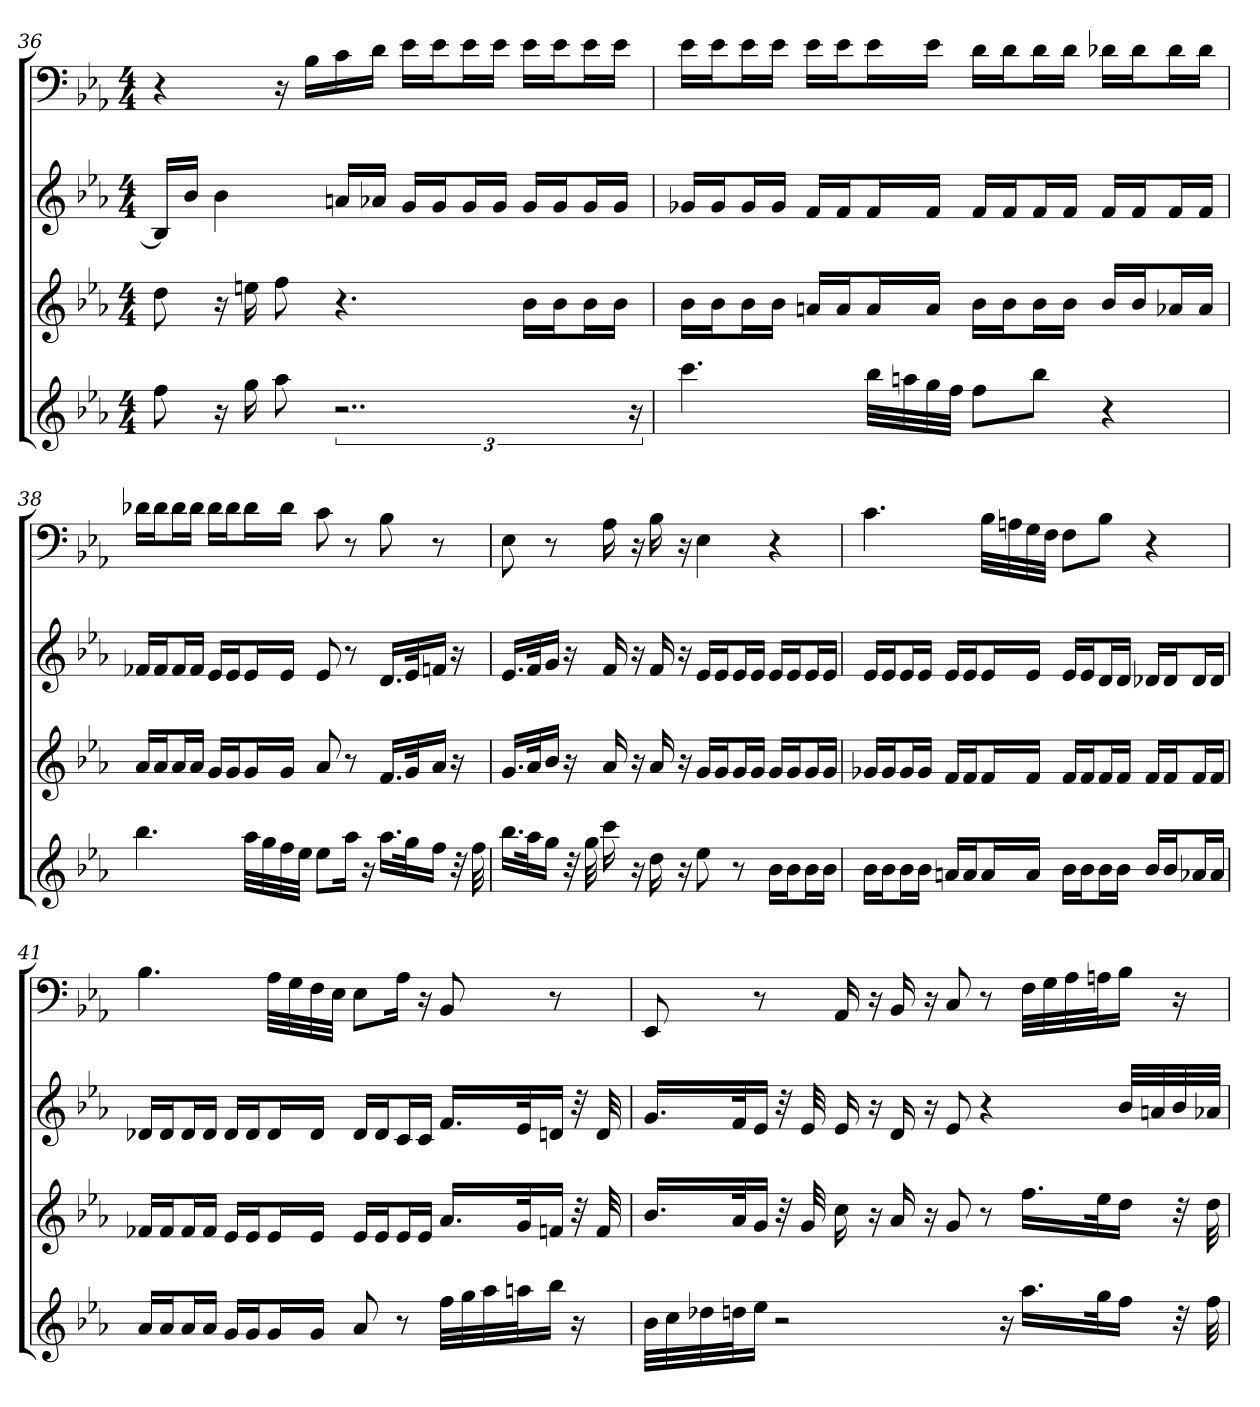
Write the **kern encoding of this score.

**kern	**kern	**kern	**kern
*part4	*part3	*part2	*part1
*staff4	*staff3	*staff2	*staff1
*k[b-e-a-]	*k[b-e-a-]	*k[b-e-a-]	*k[b-e-a-]
*E-:	*E-:	*E-:	*E-:
*M4/4	*M4/4	*M4/4	*M4/4
=36	=36	=36	=36
8ff	8dd	16B-LL]	4r
.	.	16b-JJ	.
16r	16r	4b-	.
16gg	16een	.	.
8aa-	8ff	.	16r
.	.	.	16B-LL
3..r	4.r	16anLL	16c
.	.	16a-XJJ	16dJJ
.	.	16gLL	16e-LL
.	.	16gJ	16e-J
.	.	16gL	16e-L
.	.	16gJJ	16e-JJ
.	16b-LL	16gLL	16e-LL
.	16b-J	16gJ	16e-J
.	16b-L	16gL	16e-L
.	16b-JJ	16gJJ	16e-JJ
24r	.	.	.
=37	=37	=37	=37
4.ccc	16b-LL	16g-XLL	16e-LL
.	16b-J	16g-J	16e-J
.	16b-L	16g-L	16e-L
.	16b-JJ	16g-JJ	16e-JJ
.	16anLL	16fLL	16e-LL
.	16aJ	16fJ	16e-J
32bb-LLL	16aL	16fL	16e-L
32aan	.	.	.
32gg	16aJJ	16fJJ	16e-JJ
32ffJJJ	.	.	.
8ffL	16b-LL	16fLL	16dLL
.	16b-J	16fJ	16dJ
8bb-J	16b-L	16fL	16dL
.	16b-JJ	16fJJ	16dJJ
4r	16b-LL	16fLL	16d-XLL
.	16b-J	16fJ	16d-J
.	16a-XL	16fL	16d-L
.	16a-JJ	16fJJ	16d-JJ
=38	=38	=38	=38
4.bb-	16a-LL	16f-XLL	16d-XLL
.	16a-J	16f-J	16d-J
.	16a-L	16f-L	16d-L
.	16a-JJ	16f-JJ	16d-JJ
.	16gLL	16e-LL	16d-LL
.	16gJ	16e-J	16d-J
32aa-LLL	16gL	16e-L	16d-L
32gg	.	.	.
32ff	16gJJ	16e-JJ	16d-JJ
32ee-JJJ	.	.	.
8ee-L	8a-	8e-	8c
16aa-Jk	8r	8r	8r
16r	.	.	.
16.aa-LL	16.fLL	16.dLL	8B-
32ggk	32gk	32e-k	.
16ffJJ	16a-JJ	16fnJJ	8r
32r	16r	16r	.
32ff	.	.	.
=39	=39	=39	=39
16.bb-LL	16.gLL	16.e-LL	8E-
32aa-k	32a-k	32fk	.
16ggJJ	16b-JJ	16gJJ	8r
32r	16r	16r	.
32gg	.	.	.
16ccc	16a-	16f	16A-
16r	16r	16r	16r
16dd	16a-	16f	16B-
16r	16r	16r	16r
8ee-	16gLL	16e-LL	4E-
.	16gJ	16e-J	.
8r	16gL	16e-L	.
.	16gJJ	16e-JJ	.
16b-LL	16gLL	16e-LL	4r
16b-J	16gJ	16e-J	.
16b-L	16gL	16e-L	.
16b-JJ	16gJJ	16e-JJ	.
=40	=40	=40	=40
16b-LL	16g-XLL	16e-LL	4.c
16b-J	16g-J	16e-J	.
16b-L	16g-L	16e-L	.
16b-JJ	16g-JJ	16e-JJ	.
16anLL	16fLL	16e-LL	.
16aJ	16fJ	16e-J	.
16aL	16fL	16e-L	32B-LLL
.	.	.	32An
16aJJ	16fJJ	16e-JJ	32G
.	.	.	32FJJJ
16b-LL	16fLL	16e-LL	8FL
16b-J	16fJ	16e-J	.
16b-L	16fL	16dL	8B-J
16b-JJ	16fJJ	16dJJ	.
16b-LL	16fLL	16d-XLL	4r
16b-J	16fJ	16d-J	.
16a-XL	16fL	16d-L	.
16a-JJ	16fJJ	16d-JJ	.
=41	=41	=41	=41
16a-LL	16f-XLL	16d-XLL	4.B-
16a-J	16f-J	16d-J	.
16a-L	16f-L	16d-L	.
16a-JJ	16f-JJ	16d-JJ	.
16gLL	16e-LL	16d-LL	.
16gJ	16e-J	16d-J	.
16gL	16e-L	16d-L	32A-LLL
.	.	.	32G
16gJJ	16e-JJ	16d-JJ	32F
.	.	.	32E-JJJ
8a-	16e-LL	16d-LL	8E-L
.	16e-J	16d-J	.
8r	16e-L	16cL	16A-Jk
.	16e-JJ	16cJJ	16r
32ffLLL	16.a-LL	16.fLL	8BB-
32gg	.	.	.
32aa-	.	.	.
32aanJ	32gk	32e-k	.
16bb-JJ	16fnJJ	16dnJJ	8r
16r	32r	32r	.
.	32f	32d	.
=42	=42	=42	=42
32b-LLL	16.b-LL	16.gLL	8EE-
32cc	.	.	.
32dd-X	.	.	.
32ddnJ	32a-k	32fk	.
16ee-JJ	16gJJ	16e-JJ	8r
2r	32r	32r	.
.	32g	32e-	.
.	16cc	16e-	16AA-
.	16r	16r	16r
.	16a-	16d	16BB-
.	16r	16r	16r
.	8g	8e-	8C
.	8r	4r	8r
16r	.	.	.
16.aa-LL	16.ffLL	.	32FLLL
.	.	.	32G
.	.	.	32A-
32ggk	32ee-k	.	32AnJ
16ffJJ	16ddJJ	32b-LLL	16B-JJ
.	.	32an	.
32r	32r	32b-	16r
32ff	32dd	32a-XJJJ	.
=	=	=	=
*-	*-	*-	*-
